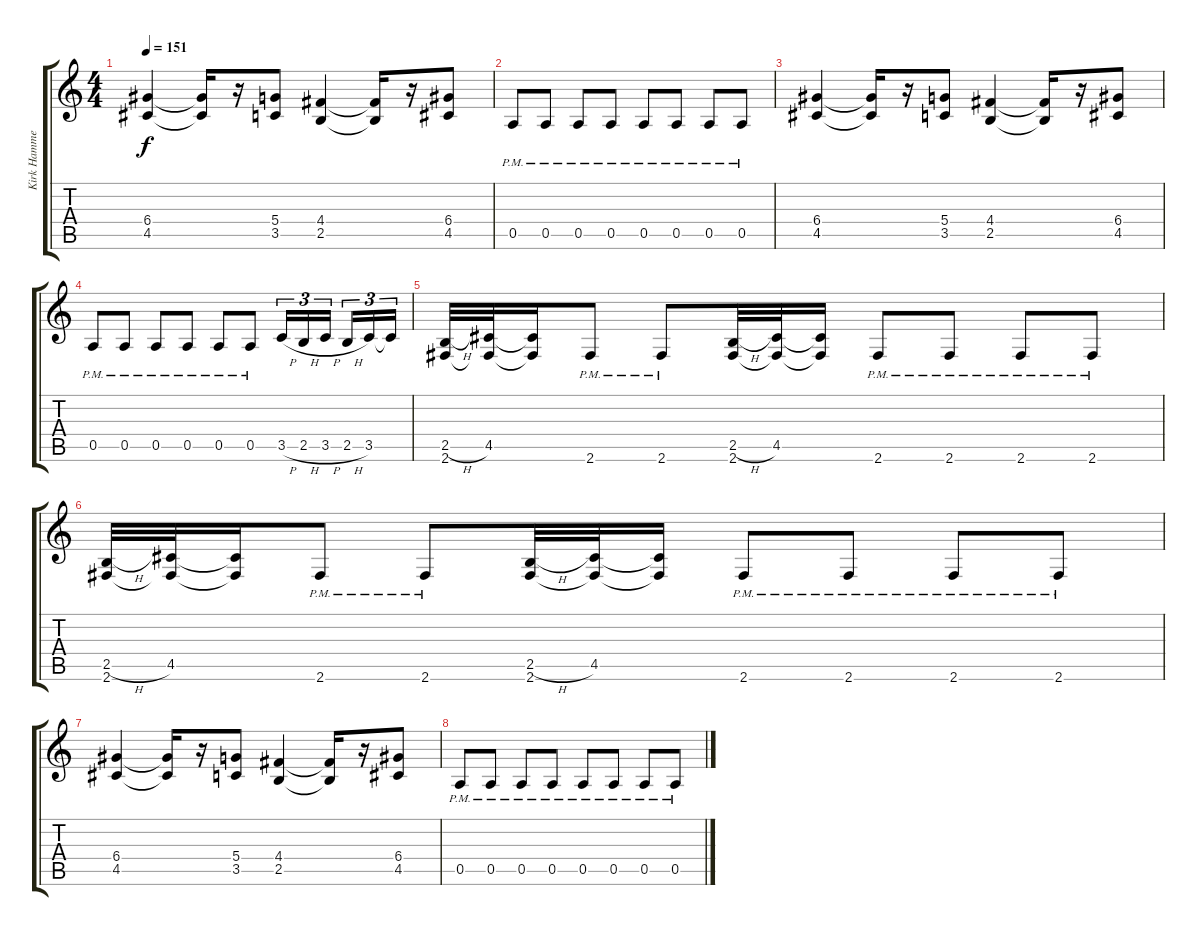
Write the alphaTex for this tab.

\track ("Kirk Hammet" "Kirk Hamme") {instrument distortionguitar}
\staff {score tabs}
\tuning (E4 B3 G3 D3 A2 E2) {hide}
\ts (4 4)
\tempo 151
\clef g2
\ks c
(6.4 4.5).4{dy f} (6.4{t} 4.5{t}).16 r.16 (5.4 3.5).8 (4.4 2.5).4 (4.4{t} 2.5{t}).16 r.16 (6.4 4.5).8 |
0.5{pm}.8 0.5{pm}.8 0.5{pm}.8 0.5{pm}.8 0.5{pm}.8 0.5{pm}.8 0.5{pm}.8 0.5{pm}.8 |
(6.4 4.5).4 (6.4{t} 4.5{t}).16 r.16 (5.4 3.5).8 (4.4 2.5).4 (4.4{t} 2.5{t}).16 r.16 (6.4 4.5).8 |
0.5{pm}.8 0.5{pm}.8 0.5{pm}.8 0.5{pm}.8 0.5{pm}.8 0.5{pm}.8 3.5{h}.16{tu (3 2)} 2.5{h}.16{tu (3 2)} 3.5{h}.16{tu (3 2) beam splitsecondary} 2.5{h}.16{tu (3 2)} 3.5.16{tu (3 2)} 3.5{t}.16{tu (3 2)} |
(2.5{h} 2.6).32 (4.5 2.6{t}).32 (4.5{t} 2.6{t}).16 2.6{pm}.8 2.6{pm}.8 (2.5{h} 2.6).32 (4.5 2.6{t}).32 (4.5{t} 2.6{t}).16 2.6{pm}.8 2.6{pm}.8 2.6{pm}.8 2.6{pm}.8 |
(2.5{h} 2.6).32 (4.5 2.6{t}).32 (4.5{t} 2.6{t}).16 2.6{pm}.8 2.6{pm}.8 (2.5{h} 2.6).32 (4.5 2.6{t}).32 (4.5{t} 2.6{t}).16 2.6{pm}.8 2.6{pm}.8 2.6{pm}.8 2.6{pm}.8 |
(6.4 4.5).4 (6.4{t} 4.5{t}).16 r.16 (5.4 3.5).8 (4.4 2.5).4 (4.4{t} 2.5{t}).16 r.16 (6.4 4.5).8 |
0.5{pm}.8 0.5{pm}.8 0.5{pm}.8 0.5{pm}.8 0.5{pm}.8 0.5{pm}.8 0.5{pm}.8 0.5{pm}.8
